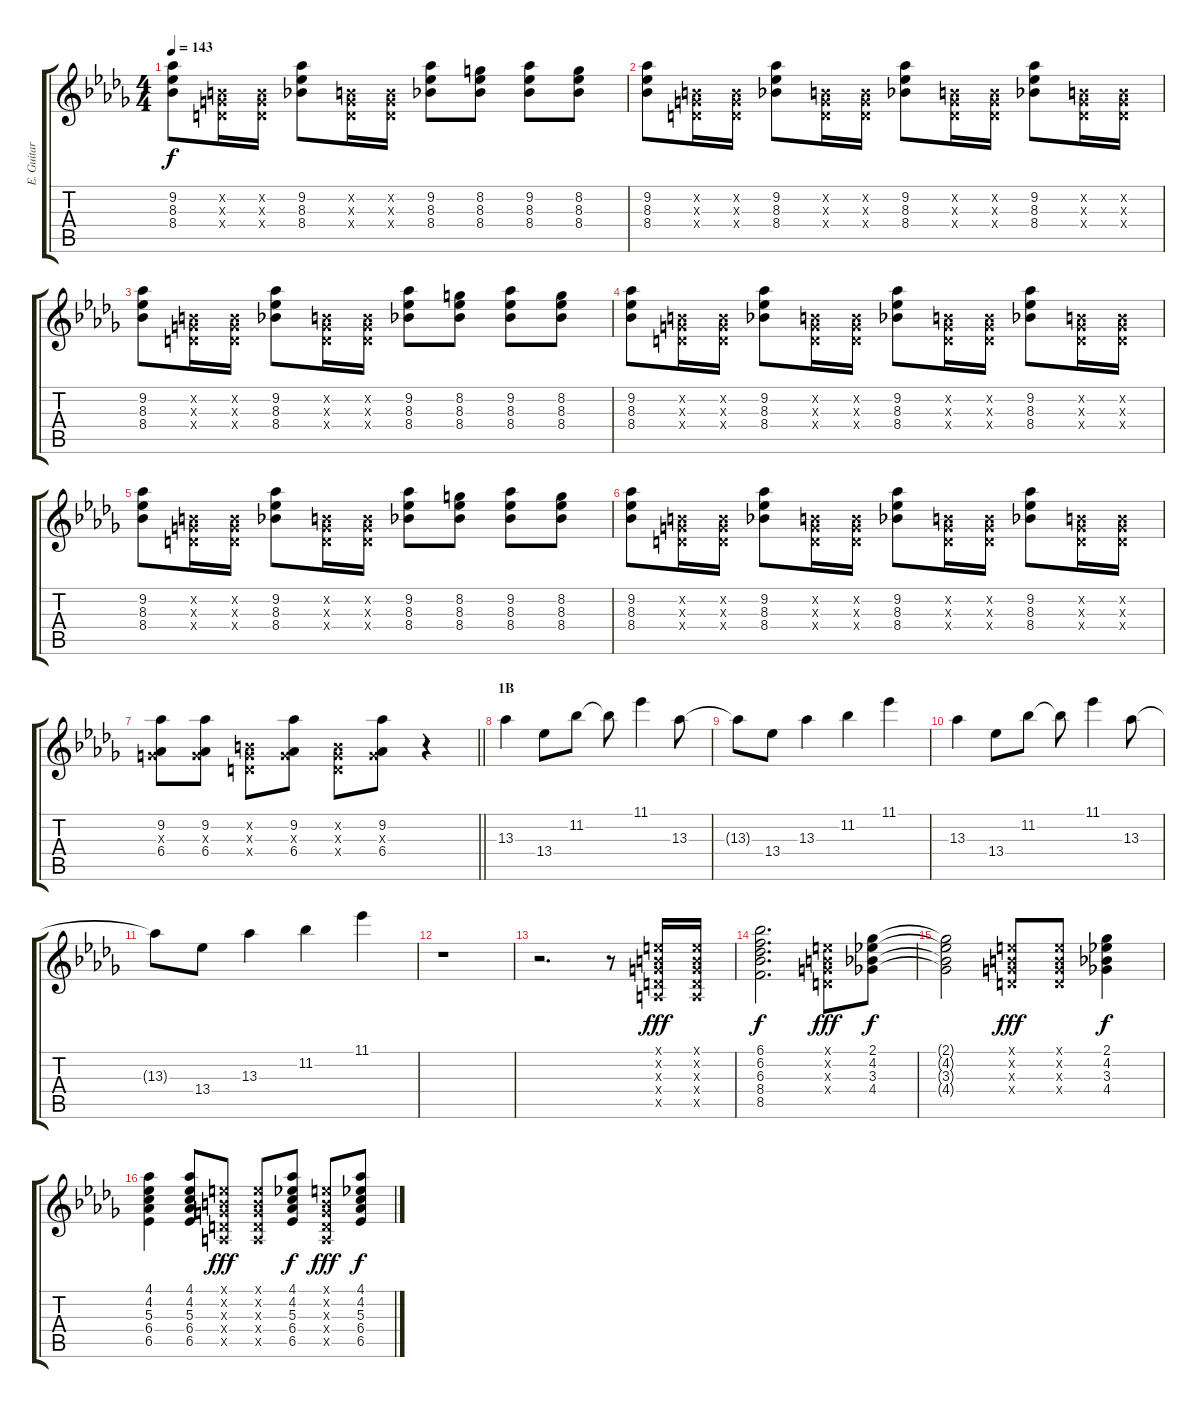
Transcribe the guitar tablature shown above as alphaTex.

\track ("E. Guitar I" "E. Guitar ") {instrument overdrivenguitar}
\staff {score tabs}
\tuning (E4 B3 G3 D3 A2 E2) {hide}
\ts (4 4)
\tempo 143
\clef g2
\ks db
(9.2 8.3 8.4).8{dy f} (0.2{x} 0.3{x} 0.4{x}).16 (0.2{x} 0.3{x} 0.4{x}).16 (9.2 8.3 8.4).8 (0.2{x} 0.3{x} 0.4{x}).16 (0.2{x} 0.3{x} 0.4{x}).16 (9.2 8.3 8.4).8 (8.2 8.3 8.4).8 (9.2 8.3 8.4).8 (8.2 8.3 8.4).8 |
(9.2 8.3 8.4).8 (0.2{x} 0.3{x} 0.4{x}).16 (0.2{x} 0.3{x} 0.4{x}).16 (9.2 8.3 8.4).8 (0.2{x} 0.3{x} 0.4{x}).16 (0.2{x} 0.3{x} 0.4{x}).16 (9.2 8.3 8.4).8 (0.2{x} 0.3{x} 0.4{x}).16 (0.2{x} 0.3{x} 0.4{x}).16 (9.2 8.3 8.4).8 (0.2{x} 0.3{x} 0.4{x}).16 (0.2{x} 0.3{x} 0.4{x}).16 |
(9.2 8.3 8.4).8 (0.2{x} 0.3{x} 0.4{x}).16 (0.2{x} 0.3{x} 0.4{x}).16 (9.2 8.3 8.4).8 (0.2{x} 0.3{x} 0.4{x}).16 (0.2{x} 0.3{x} 0.4{x}).16 (9.2 8.3 8.4).8 (8.2 8.3 8.4).8 (9.2 8.3 8.4).8 (8.2 8.3 8.4).8 |
(9.2 8.3 8.4).8 (0.2{x} 0.3{x} 0.4{x}).16 (0.2{x} 0.3{x} 0.4{x}).16 (9.2 8.3 8.4).8 (0.2{x} 0.3{x} 0.4{x}).16 (0.2{x} 0.3{x} 0.4{x}).16 (9.2 8.3 8.4).8 (0.2{x} 0.3{x} 0.4{x}).16 (0.2{x} 0.3{x} 0.4{x}).16 (9.2 8.3 8.4).8 (0.2{x} 0.3{x} 0.4{x}).16 (0.2{x} 0.3{x} 0.4{x}).16 |
(9.2 8.3 8.4).8 (0.2{x} 0.3{x} 0.4{x}).16 (0.2{x} 0.3{x} 0.4{x}).16 (9.2 8.3 8.4).8 (0.2{x} 0.3{x} 0.4{x}).16 (0.2{x} 0.3{x} 0.4{x}).16 (9.2 8.3 8.4).8 (8.2 8.3 8.4).8 (9.2 8.3 8.4).8 (8.2 8.3 8.4).8 |
(9.2 8.3 8.4).8 (0.2{x} 0.3{x} 0.4{x}).16 (0.2{x} 0.3{x} 0.4{x}).16 (9.2 8.3 8.4).8 (0.2{x} 0.3{x} 0.4{x}).16 (0.2{x} 0.3{x} 0.4{x}).16 (9.2 8.3 8.4).8 (0.2{x} 0.3{x} 0.4{x}).16 (0.2{x} 0.3{x} 0.4{x}).16 (9.2 8.3 8.4).8 (0.2{x} 0.3{x} 0.4{x}).16 (0.2{x} 0.3{x} 0.4{x}).16 |
\barLineRight lightlight
(9.2 0.3{x} 6.4).8 (9.2 0.3{x} 6.4).8 (0.2{x} 0.3{x} 0.4{x}).8 (9.2 0.3{x} 6.4).8 (0.2{x} 0.3{x} 0.4{x}).8 (9.2 0.3{x} 6.4).8 r.4 |
\section ("" "1B")
13.3.4 13.4.8 11.2.8 11.2{t}.8 11.1.4 13.3.8 |
13.3{t}.8 13.4.8 13.3.4 11.2.4 11.1.4 |
13.3.4 13.4.8 11.2.8 11.2{t}.8 11.1.4 13.3.8 |
13.3{t}.8 13.4.8 13.3.4 11.2.4 11.1.4 |
r.1 |
r.2{d} r.8 (0.1{x} 0.2{x} 0.3{x} 0.4{x} 0.5{x}).16{dy fff} (0.1{x} 0.2{x} 0.3{x} 0.4{x} 0.5{x}).16 |
(6.1 6.2 6.3 8.4 8.5).2{d dy f} (0.1{x} 0.2{x} 0.3{x} 0.4{x}).8{dy fff} (2.1 4.2 3.3 4.4).8{dy f} |
(2.1{t} 4.2{t} 3.3{t} 4.4{t}).2 (0.1{x} 0.2{x} 0.3{x} 0.4{x}).8{dy fff} (0.1{x} 0.2{x} 0.3{x} 0.4{x}).8 (2.1 4.2 3.3 4.4).4{dy f} |
(4.1 4.2 5.3 6.4 6.5).4 (4.1 4.2 5.3 6.4 6.5).8 (0.1{x} 0.2{x} 0.3{x} 0.4{x} 0.5{x}).8{dy fff} (0.1{x} 0.2{x} 0.3{x} 0.4{x} 0.5{x}).8 (4.1 4.2 5.3 6.4 6.5).8{dy f} (0.1{x} 0.2{x} 0.3{x} 0.4{x} 0.5{x}).8{dy fff} (4.1 4.2 5.3 6.4 6.5).8{dy f}
